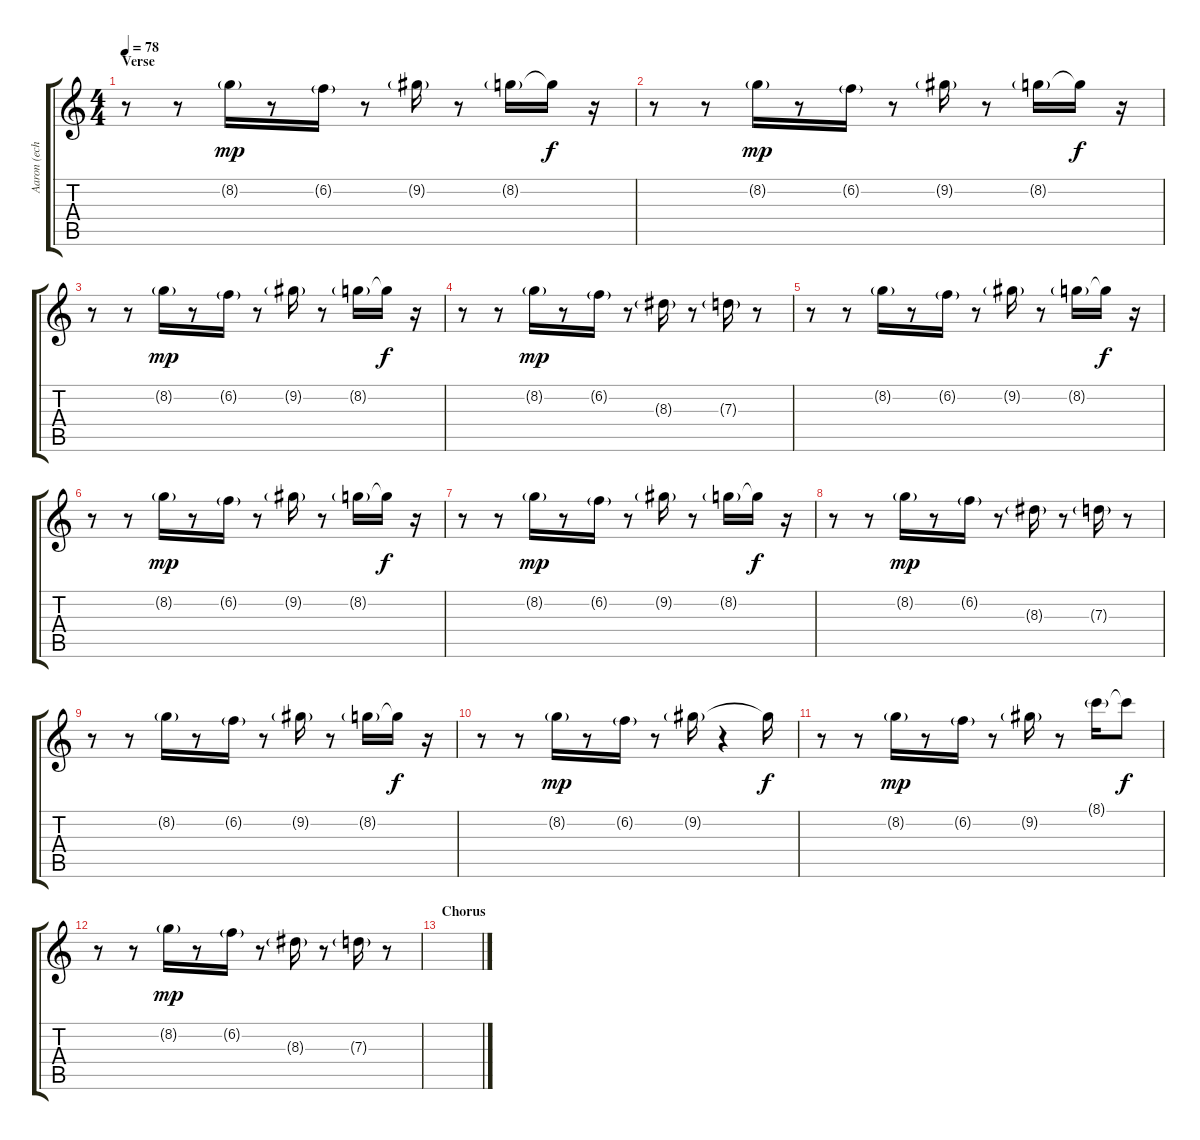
\track ("Aaron (echo effect)" "Aaron (ech") {instrument electricguitarjazz}
\staff {score tabs}
\tuning (E4 B3 G3 D3 A2 E2) {hide}
\ts (4 4)
\section ("" "Verse")
\tempo 78
\clef g2
\ks c
r.8{dy mp} r.8 8.2{g}.16 r.8 6.2{g}.16 r.8 9.2{g}.16 r.8 8.2{g}.16 8.2{t}.16{dy f} r.16 |
r.8 r.8 8.2{g}.16{dy mp} r.8 6.2{g}.16 r.8 9.2{g}.16 r.8 8.2{g}.16 8.2{t}.16{dy f} r.16 |
r.8 r.8 8.2{g}.16{dy mp} r.8 6.2{g}.16 r.8 9.2{g}.16 r.8 8.2{g}.16 8.2{t}.16{dy f} r.16 |
r.8 r.8 8.2{g}.16{dy mp} r.8 6.2{g}.16 r.8 8.3{g}.16 r.8 7.3{g}.16 r.8 |
r.8 r.8 8.2{g}.16 r.8 6.2{g}.16 r.8 9.2{g}.16 r.8 8.2{g}.16 8.2{t}.16{dy f} r.16 |
r.8 r.8 8.2{g}.16{dy mp} r.8 6.2{g}.16 r.8 9.2{g}.16 r.8 8.2{g}.16 8.2{t}.16{dy f} r.16 |
r.8 r.8 8.2{g}.16{dy mp} r.8 6.2{g}.16 r.8 9.2{g}.16 r.8 8.2{g}.16 8.2{t}.16{dy f} r.16 |
r.8 r.8 8.2{g}.16{dy mp} r.8 6.2{g}.16 r.8 8.3{g}.16 r.8 7.3{g}.16 r.8 |
r.8 r.8 8.2{g}.16 r.8 6.2{g}.16 r.8 9.2{g}.16 r.8 8.2{g}.16 8.2{t}.16{dy f} r.16 |
r.8 r.8 8.2{g}.16{dy mp} r.8 6.2{g}.16 r.8 9.2{g}.16 r.4 9.2{t}.16{dy f} |
r.8 r.8 8.2{g}.16{dy mp} r.8 6.2{g}.16 r.8 9.2{g}.16 r.8 8.1{g}.16 8.1{t}.8{dy f} |
r.8 r.8 8.2{g}.16{dy mp} r.8 6.2{g}.16 r.8 8.3{g}.16 r.8 7.3{g}.16 r.8 |
\section ("" "Chorus")
